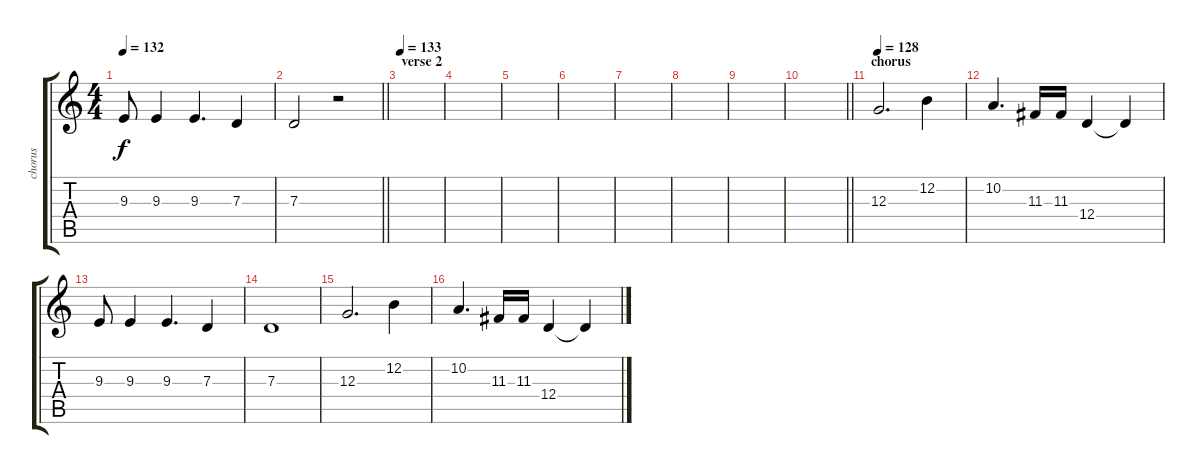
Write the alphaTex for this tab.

\track ("chorus " "chorus ") {instrument choiraahs}
\staff {score tabs}
\tuning (E4 B3 G3 D3 A2 E2) {hide}
\ts (4 4)
\tempo 132
\clef g2
\ks c
9.3.8{dy f} 9.3.4 9.3.4{d} 7.3.4 |
\barLineRight lightlight
7.3.2 r.2 |
\section ("" "verse 2")
\tempo 133
|
|
|
|
|
|
|
\barLineRight lightlight
|
\section ("" "chorus")
\tempo 128
12.3.2{d volume 16 instrument altosax} 12.2.4 |
10.2.4{d} 11.3.16 11.3.16 12.4.4 12.4{t}.4 |
9.3.8 9.3.4 9.3.4{d} 7.3.4 |
7.3.1 |
12.3.2{d} 12.2.4 |
10.2.4{d} 11.3.16 11.3.16 12.4.4 12.4{t}.4
